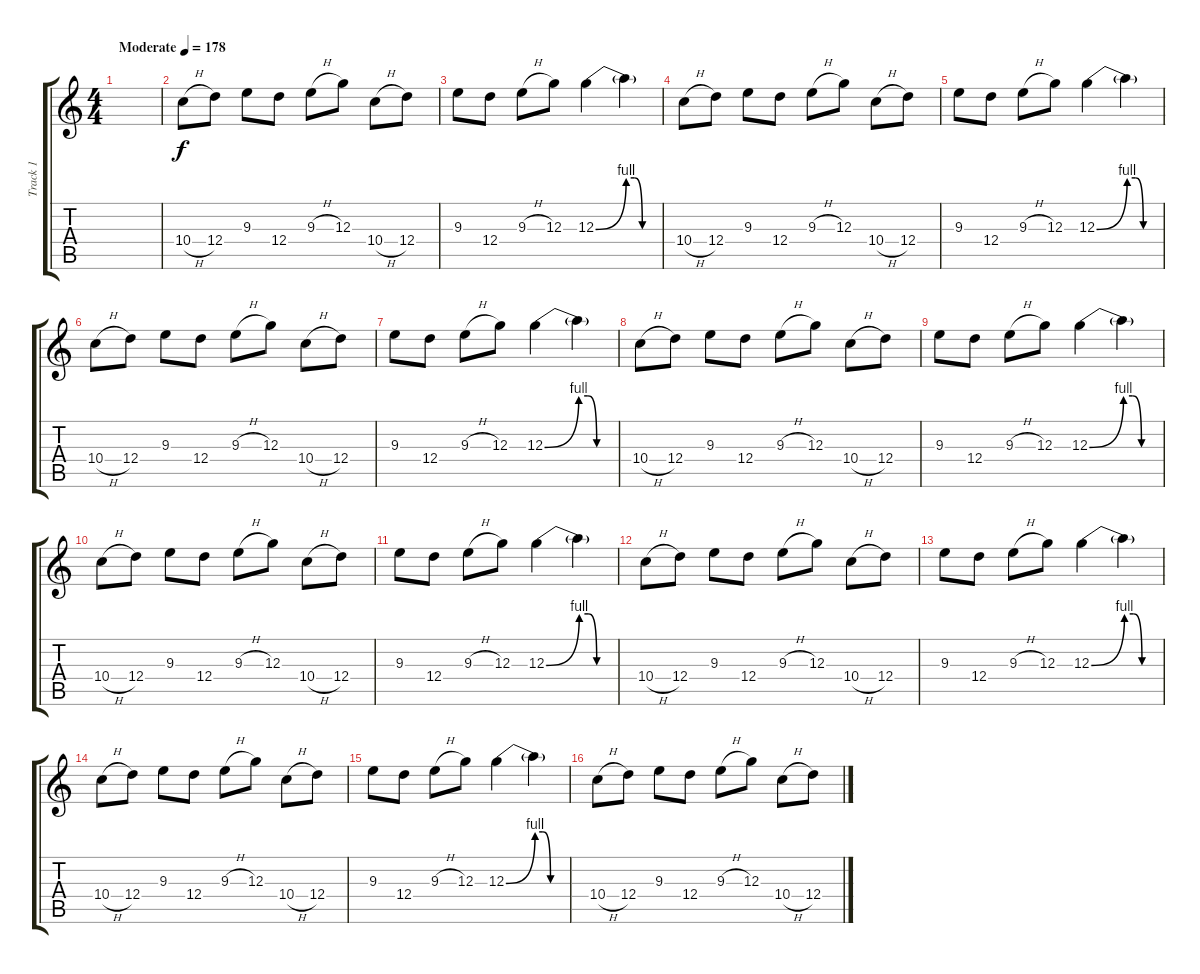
\track ("Track 1" "Track 1") {instrument overdrivenguitar}
\staff {score tabs}
\tuning (E4 B3 G3 D3 A2 E2) {hide}
\ts (4 4)
\tempo (178 "Moderate")
\clef g2
\ks c
|
10.4{h}.8 12.4.8 9.3.8 12.4.8 9.3{h}.8 12.3.8 10.4{h}.8 12.4.8 |
9.3.8 12.4.8 9.3{h}.8 12.3.8 12.3{be (bend 0 0 60 4)}.4 12.3{be (custom 0 4 15 4 30 0 60 0) t}.4 |
10.4{h}.8 12.4.8 9.3.8 12.4.8 9.3{h}.8 12.3.8 10.4{h}.8 12.4.8 |
9.3.8 12.4.8 9.3{h}.8 12.3.8 12.3{be (bend 0 0 60 4)}.4 12.3{be (custom 0 4 15 4 30 0 60 0) t}.4 |
10.4{h}.8 12.4.8 9.3.8 12.4.8 9.3{h}.8 12.3.8 10.4{h}.8 12.4.8 |
9.3.8 12.4.8 9.3{h}.8 12.3.8 12.3{be (bend 0 0 60 4)}.4 12.3{be (custom 0 4 15 4 30 0 60 0) t}.4 |
10.4{h}.8 12.4.8 9.3.8 12.4.8 9.3{h}.8 12.3.8 10.4{h}.8 12.4.8 |
9.3.8 12.4.8 9.3{h}.8 12.3.8 12.3{be (bend 0 0 60 4)}.4 12.3{be (custom 0 4 15 4 30 0 60 0) t}.4 |
10.4{h}.8 12.4.8 9.3.8 12.4.8 9.3{h}.8 12.3.8 10.4{h}.8 12.4.8 |
9.3.8 12.4.8 9.3{h}.8 12.3.8 12.3{be (bend 0 0 60 4)}.4 12.3{be (custom 0 4 15 4 30 0 60 0) t}.4 |
10.4{h}.8 12.4.8 9.3.8 12.4.8 9.3{h}.8 12.3.8 10.4{h}.8 12.4.8 |
9.3.8 12.4.8 9.3{h}.8 12.3.8 12.3{be (bend 0 0 60 4)}.4 12.3{be (custom 0 4 15 4 30 0 60 0) t}.4 |
10.4{h}.8 12.4.8 9.3.8 12.4.8 9.3{h}.8 12.3.8 10.4{h}.8 12.4.8 |
9.3.8 12.4.8 9.3{h}.8 12.3.8 12.3{be (bend 0 0 60 4)}.4 12.3{be (custom 0 4 15 4 30 0 60 0) t}.4 |
10.4{h}.8 12.4.8 9.3.8 12.4.8 9.3{h}.8 12.3.8 10.4{h}.8 12.4.8
